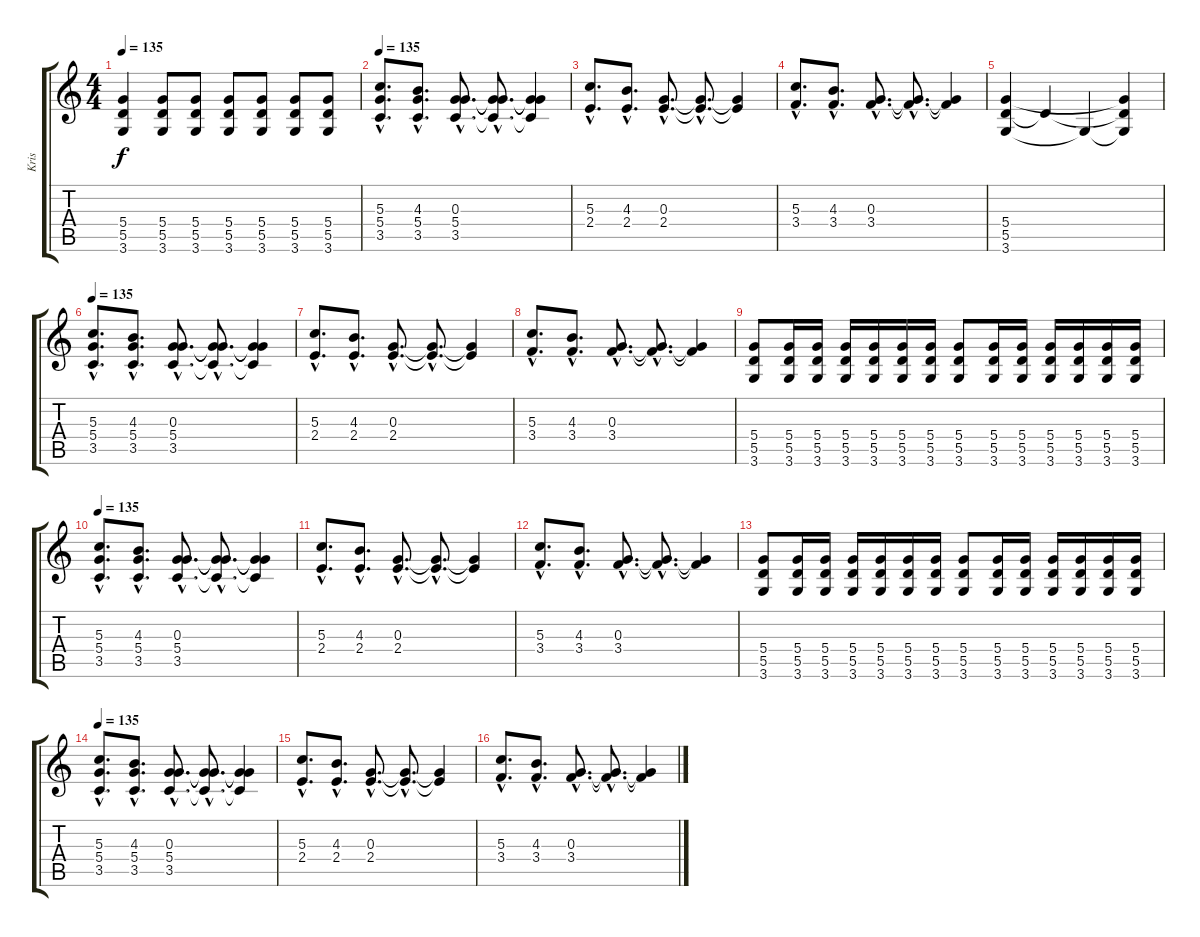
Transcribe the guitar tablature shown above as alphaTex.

\track ("Kris" "Kris") {instrument overdrivenguitar}
\staff {score tabs}
\tuning (E4 B3 G3 D3 A2 E2) {hide}
\ts (4 4)
\tempo 135
\clef g2
\ks c
(5.4 5.5 3.6).4{dy f} (5.4 5.5 3.6).8 (5.4 5.5 3.6).8 (5.4 5.5 3.6).8 (5.4 5.5 3.6).8 (5.4 5.5 3.6).8 (5.4 5.5 3.6).8 |
\tempo 135
(5.3{hac} 5.4{hac} 3.5{hac}).8{d instrument electricguitarclean} (4.3{hac} 5.4{hac} 3.5{hac}).8{d} (0.3{hac} 5.4{hac} 3.5{hac}).8{d} (0.3{hac t} 5.4{hac t} 3.5{hac t}).8{d} (0.3{t} 5.4{t} 3.5{t}).4 |
(5.3{hac} 2.4{hac}).8{d} (4.3{hac} 2.4{hac}).8{d} (0.3{hac} 2.4{hac}).8{d} (0.3{hac t} 2.4{hac t}).8{d} (0.3{t} 2.4{t}).4 |
(5.3{hac} 3.4{hac}).8{d} (4.3{hac} 3.4{hac}).8{d} (0.3{hac} 3.4{hac}).8{d} (0.3{hac t} 3.4{hac t}).8{d} (0.3{t} 3.4{t}).4 |
(5.4 5.5 3.6).4{instrument overdrivenguitar} 5.5{t}.4 3.6{t}.4 (5.4{t} 5.5{t} 3.6{t}).4 |
\tempo 135
(5.3{hac} 5.4{hac} 3.5{hac}).8{d instrument distortionguitar} (4.3{hac} 5.4{hac} 3.5{hac}).8{d} (0.3{hac} 5.4{hac} 3.5{hac}).8{d} (0.3{hac t} 5.4{hac t} 3.5{hac t}).8{d} (0.3{t} 5.4{t} 3.5{t}).4 |
(5.3{hac} 2.4{hac}).8{d} (4.3{hac} 2.4{hac}).8{d} (0.3{hac} 2.4{hac}).8{d} (0.3{hac t} 2.4{hac t}).8{d} (0.3{t} 2.4{t}).4 |
(5.3{hac} 3.4{hac}).8{d} (4.3{hac} 3.4{hac}).8{d} (0.3{hac} 3.4{hac}).8{d} (0.3{hac t} 3.4{hac t}).8{d} (0.3{t} 3.4{t}).4 |
(5.4 5.5 3.6).8 (5.4 5.5 3.6).16 (5.4 5.5 3.6).16 (5.4 5.5 3.6).16 (5.4 5.5 3.6).16 (5.4 5.5 3.6).16 (5.4 5.5 3.6).16 (5.4 5.5 3.6).8 (5.4 5.5 3.6).16 (5.4 5.5 3.6).16 (5.4 5.5 3.6).16 (5.4 5.5 3.6).16 (5.4 5.5 3.6).16 (5.4 5.5 3.6).16 |
\tempo 135
(5.3{hac} 5.4{hac} 3.5{hac}).8{d} (4.3{hac} 5.4{hac} 3.5{hac}).8{d} (0.3{hac} 5.4{hac} 3.5{hac}).8{d} (0.3{hac t} 5.4{hac t} 3.5{hac t}).8{d} (0.3{t} 5.4{t} 3.5{t}).4 |
(5.3{hac} 2.4{hac}).8{d} (4.3{hac} 2.4{hac}).8{d} (0.3{hac} 2.4{hac}).8{d} (0.3{hac t} 2.4{hac t}).8{d} (0.3{t} 2.4{t}).4 |
(5.3{hac} 3.4{hac}).8{d} (4.3{hac} 3.4{hac}).8{d} (0.3{hac} 3.4{hac}).8{d} (0.3{hac t} 3.4{hac t}).8{d} (0.3{t} 3.4{t}).4 |
(5.4 5.5 3.6).8 (5.4 5.5 3.6).16 (5.4 5.5 3.6).16 (5.4 5.5 3.6).16 (5.4 5.5 3.6).16 (5.4 5.5 3.6).16 (5.4 5.5 3.6).16 (5.4 5.5 3.6).8 (5.4 5.5 3.6).16 (5.4 5.5 3.6).16 (5.4 5.5 3.6).16 (5.4 5.5 3.6).16 (5.4 5.5 3.6).16 (5.4 5.5 3.6).16 |
\tempo 135
(5.3{hac} 5.4{hac} 3.5{hac}).8{d} (4.3{hac} 5.4{hac} 3.5{hac}).8{d} (0.3{hac} 5.4{hac} 3.5{hac}).8{d} (0.3{hac t} 5.4{hac t} 3.5{hac t}).8{d} (0.3{t} 5.4{t} 3.5{t}).4 |
(5.3{hac} 2.4{hac}).8{d} (4.3{hac} 2.4{hac}).8{d} (0.3{hac} 2.4{hac}).8{d} (0.3{hac t} 2.4{hac t}).8{d} (0.3{t} 2.4{t}).4 |
(5.3{hac} 3.4{hac}).8{d} (4.3{hac} 3.4{hac}).8{d} (0.3{hac} 3.4{hac}).8{d} (0.3{hac t} 3.4{hac t}).8{d} (0.3{t} 3.4{t}).4
